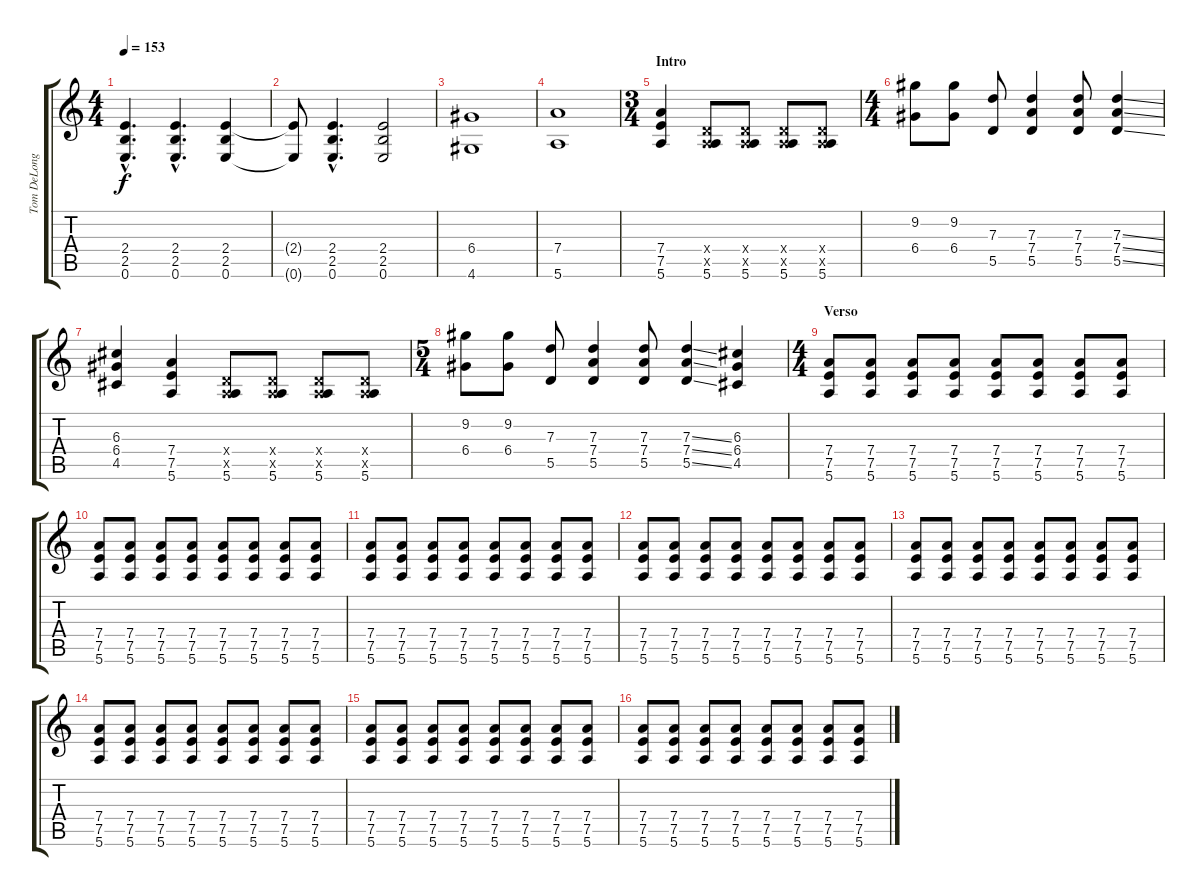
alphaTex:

\track ("Tom DeLonge" "Tom DeLong") {instrument distortionguitar}
\staff {score tabs}
\tuning (E4 B3 G3 D3 A2 E2) {hide}
\ts (4 4)
\tempo 153
\clef g2
\ks c
(2.4{hac} 2.5{hac} 0.6{hac}).4{d dy f volume 14} (2.4{hac} 2.5{hac} 0.6{hac}).4{d} (2.4 2.5 0.6).4 |
(2.4{t} 0.6{t}).8 (2.4{hac} 2.5{hac} 0.6{hac}).4{d} (2.4 2.5 0.6).2 |
(6.4 4.6).1{volume 10} |
(7.4 5.6).1 |
\ts (3 4)
\section ("" "Intro")
(7.4 7.5 5.6).4{volume 11} (0.4{x} 0.5{x} 5.6).8 (0.4{x} 0.5{x} 5.6).8 (0.4{x} 0.5{x} 5.6).8 (0.4{x} 0.5{x} 5.6).8 |
\ts (4 4)
(9.2 6.4).8 (9.2 6.4).8 (7.3 5.5).8 (7.3 7.4 5.5).4 (7.3 7.4 5.5).8 (7.3{ss} 7.4{ss} 5.5{ss}).4 |
(6.3 6.4 4.5).4 (7.4 7.5 5.6).4 (0.4{x} 0.5{x} 5.6).8 (0.4{x} 0.5{x} 5.6).8 (0.4{x} 0.5{x} 5.6).8 (0.4{x} 0.5{x} 5.6).8 |
\ts (5 4)
(9.2 6.4).8 (9.2 6.4).8 (7.3 5.5).8 (7.3 7.4 5.5).4 (7.3 7.4 5.5).8 (7.3{ss} 7.4{ss} 5.5{ss}).4 (6.3 6.4 4.5).4 |
\ts (4 4)
\section ("" "Verso")
(7.4 7.5 5.6).8{volume 11} (7.4 7.5 5.6).8 (7.4 7.5 5.6).8 (7.4 7.5 5.6).8 (7.4 7.5 5.6).8 (7.4 7.5 5.6).8 (7.4 7.5 5.6).8 (7.4 7.5 5.6).8 |
(7.4 7.5 5.6).8 (7.4 7.5 5.6).8 (7.4 7.5 5.6).8 (7.4 7.5 5.6).8 (7.4 7.5 5.6).8 (7.4 7.5 5.6).8 (7.4 7.5 5.6).8 (7.4 7.5 5.6).8 |
(7.4 7.5 5.6).8 (7.4 7.5 5.6).8 (7.4 7.5 5.6).8 (7.4 7.5 5.6).8 (7.4 7.5 5.6).8 (7.4 7.5 5.6).8 (7.4 7.5 5.6).8 (7.4 7.5 5.6).8 |
(7.4 7.5 5.6).8 (7.4 7.5 5.6).8 (7.4 7.5 5.6).8 (7.4 7.5 5.6).8 (7.4 7.5 5.6).8 (7.4 7.5 5.6).8 (7.4 7.5 5.6).8 (7.4 7.5 5.6).8 |
(7.4 7.5 5.6).8 (7.4 7.5 5.6).8 (7.4 7.5 5.6).8 (7.4 7.5 5.6).8 (7.4 7.5 5.6).8 (7.4 7.5 5.6).8 (7.4 7.5 5.6).8 (7.4 7.5 5.6).8 |
(7.4 7.5 5.6).8 (7.4 7.5 5.6).8 (7.4 7.5 5.6).8 (7.4 7.5 5.6).8 (7.4 7.5 5.6).8 (7.4 7.5 5.6).8 (7.4 7.5 5.6).8 (7.4 7.5 5.6).8 |
(7.4 7.5 5.6).8 (7.4 7.5 5.6).8 (7.4 7.5 5.6).8 (7.4 7.5 5.6).8 (7.4 7.5 5.6).8 (7.4 7.5 5.6).8 (7.4 7.5 5.6).8 (7.4 7.5 5.6).8 |
(7.4 7.5 5.6).8 (7.4 7.5 5.6).8 (7.4 7.5 5.6).8 (7.4 7.5 5.6).8 (7.4 7.5 5.6).8 (7.4 7.5 5.6).8 (7.4 7.5 5.6).8 (7.4 7.5 5.6).8
